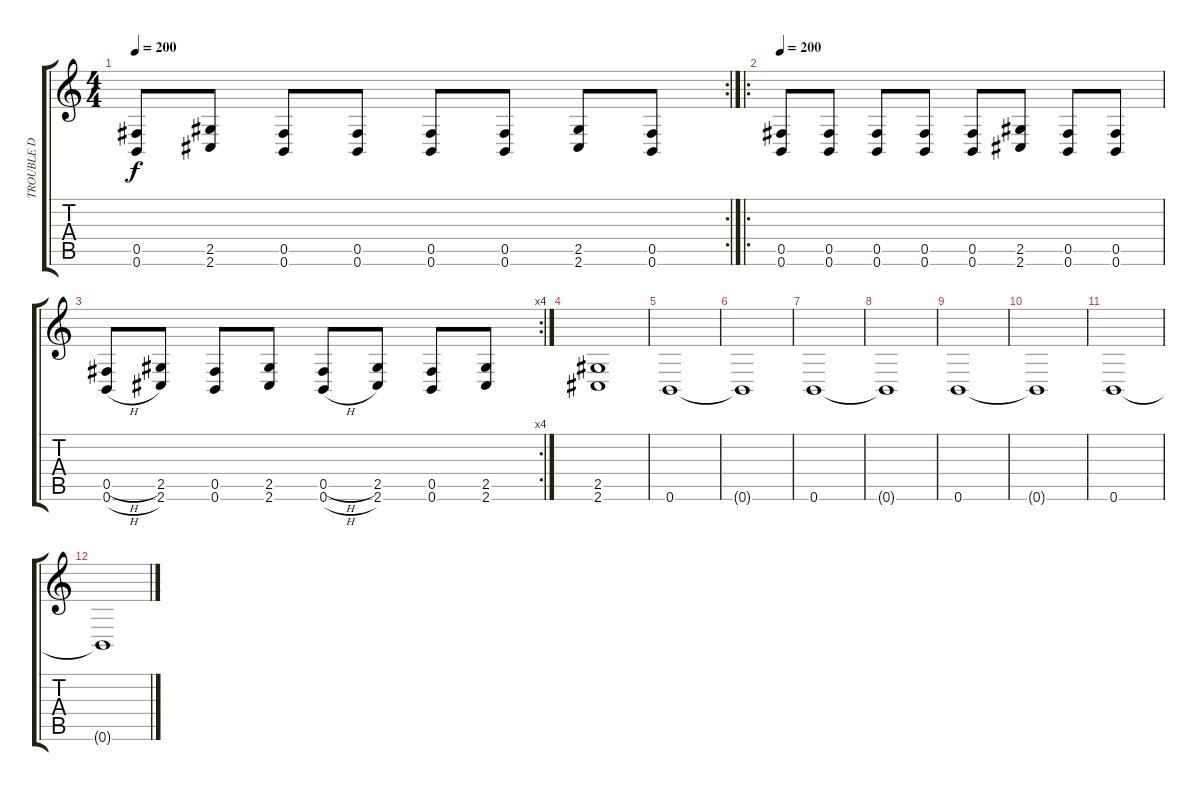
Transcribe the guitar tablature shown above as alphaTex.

\track ("TROUBLE D" "TROUBLE D") {instrument slapbass2}
\staff {score tabs}
\tuning (Db4 Ab3 E3 B2 Gb2 B1) {hide}
\rc 2
\ts (4 4)
\tempo 200
\clef g2
\ks c
(0.5 0.6).8{dy f} (2.5 2.6).8 (0.5 0.6).8 (0.5 0.6).8 (0.5 0.6).8 (0.5 0.6).8 (2.5 2.6).8 (0.5 0.6).8 |
\ro
\tempo 200
(0.5 0.6).8{volume 16} (0.5 0.6).8 (0.5 0.6).8 (0.5 0.6).8 (0.5 0.6).8 (2.5 2.6).8 (0.5 0.6).8 (0.5 0.6).8 |
\rc 4
(0.5{h} 0.6{h}).8 (2.5 2.6).8 (0.5 0.6).8 (2.5 2.6).8 (0.5{h} 0.6{h}).8 (2.5 2.6).8 (0.5 0.6).8 (2.5 2.6).8 |
(2.5 2.6).1 |
0.6.1 |
0.6{t}.1 |
0.6.1 |
0.6{t}.1 |
0.6.1 |
0.6{t}.1 |
0.6.1 |
0.6{t}.1
